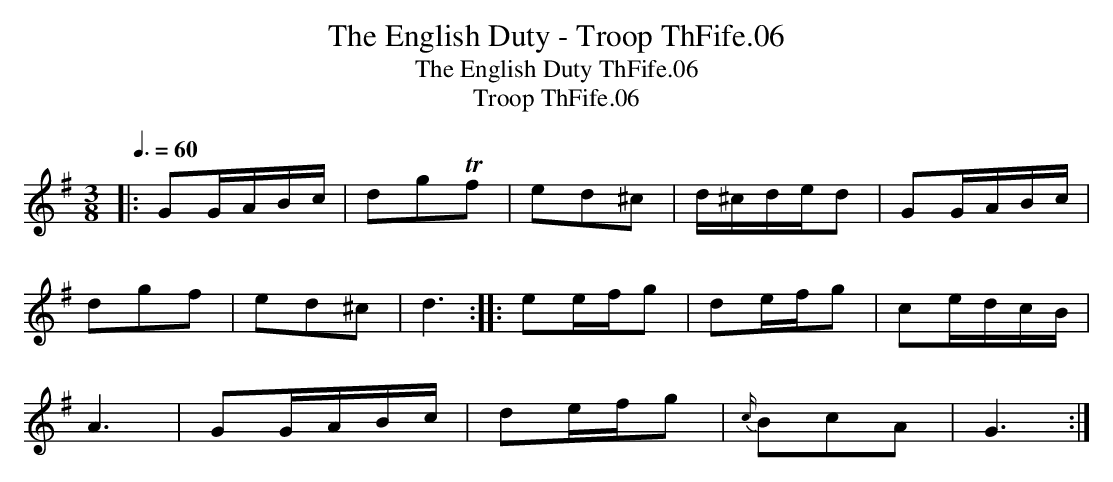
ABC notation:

X:1
T:English Duty - Troop ThFife.06, The
T:English Duty ThFife.06, The
T:Troop ThFife.06
M:3/8
L:1/8
Q:3/8=60
K:G
|: GG/A/B/c/ | dg!trill!f | ed^c | d/^c/d/e/d | GG/A/B/c/ |
dgf | ed^c | d3 :||: ee/f/g | de/f/g | ce/d/c/B/ |
A3 | GG/A/B/c/ | de/f/g | {c/}BcA | G3 :|
